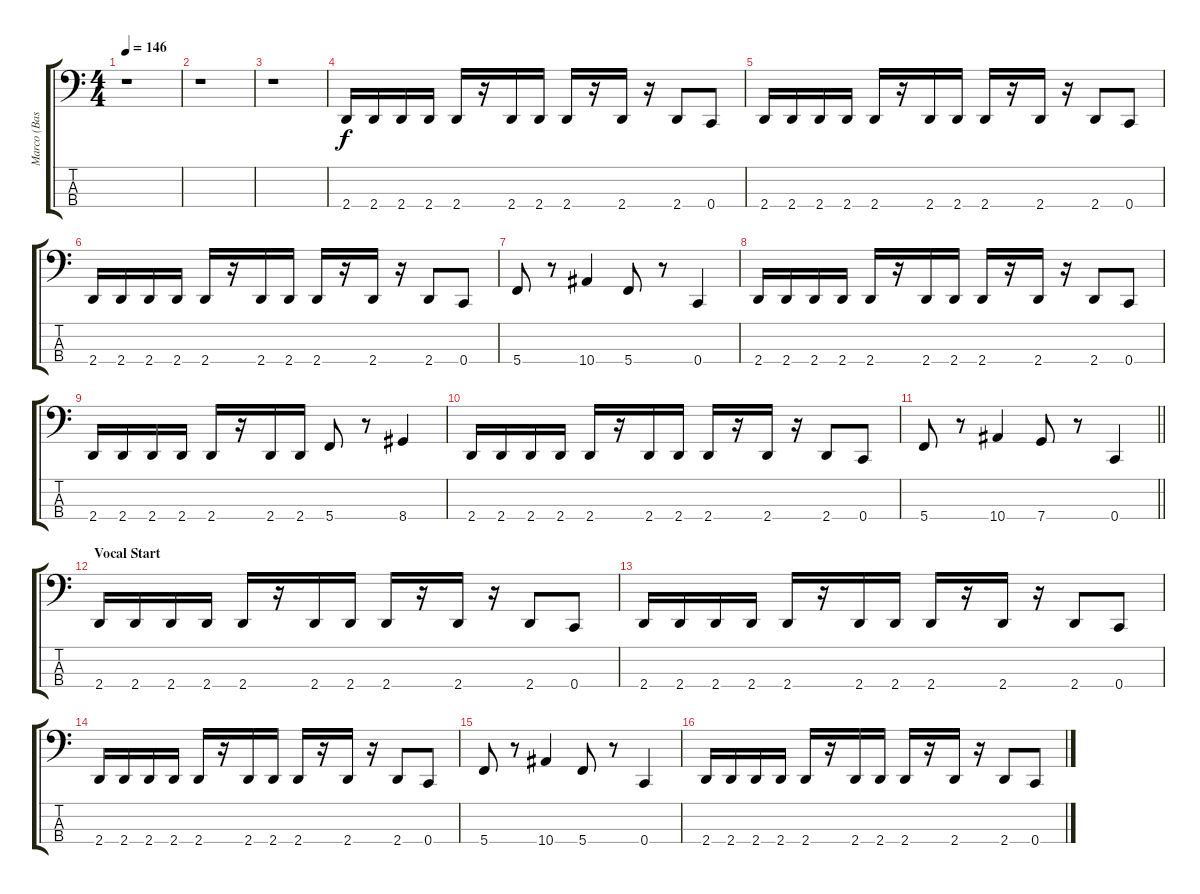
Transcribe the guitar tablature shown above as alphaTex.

\track ("Marco (Bass Guitar)" "Marco (Bas") {instrument electricbassfinger}
\staff {score tabs}
\tuning (F2 C2 G1 C1) {hide}
\ts (4 4)
\tempo 146
\clef f4
\ks c
r.1{dy f} |
r.1 |
r.1 |
2.4.16 2.4.16 2.4.16 2.4.16 2.4.16 r.16 2.4.16 2.4.16 2.4.16 r.16 2.4.16 r.16 2.4.8 0.4.8 |
2.4.16 2.4.16 2.4.16 2.4.16 2.4.16 r.16 2.4.16 2.4.16 2.4.16 r.16 2.4.16 r.16 2.4.8 0.4.8 |
2.4.16 2.4.16 2.4.16 2.4.16 2.4.16 r.16 2.4.16 2.4.16 2.4.16 r.16 2.4.16 r.16 2.4.8 0.4.8 |
5.4.8 r.8 10.4.4 5.4.8 r.8 0.4.4 |
2.4.16 2.4.16 2.4.16 2.4.16 2.4.16 r.16 2.4.16 2.4.16 2.4.16 r.16 2.4.16 r.16 2.4.8 0.4.8 |
2.4.16 2.4.16 2.4.16 2.4.16 2.4.16 r.16 2.4.16 2.4.16 5.4.8 r.8 8.4.4 |
2.4.16 2.4.16 2.4.16 2.4.16 2.4.16 r.16 2.4.16 2.4.16 2.4.16 r.16 2.4.16 r.16 2.4.8 0.4.8 |
\barLineRight lightlight
5.4.8 r.8 10.4.4 7.4.8 r.8 0.4.4 |
\section ("" "Vocal Start")
2.4.16 2.4.16 2.4.16 2.4.16 2.4.16 r.16 2.4.16 2.4.16 2.4.16 r.16 2.4.16 r.16 2.4.8 0.4.8 |
2.4.16 2.4.16 2.4.16 2.4.16 2.4.16 r.16 2.4.16 2.4.16 2.4.16 r.16 2.4.16 r.16 2.4.8 0.4.8 |
2.4.16 2.4.16 2.4.16 2.4.16 2.4.16 r.16 2.4.16 2.4.16 2.4.16 r.16 2.4.16 r.16 2.4.8 0.4.8 |
5.4.8 r.8 10.4.4 5.4.8 r.8 0.4.4 |
2.4.16 2.4.16 2.4.16 2.4.16 2.4.16 r.16 2.4.16 2.4.16 2.4.16 r.16 2.4.16 r.16 2.4.8 0.4.8
